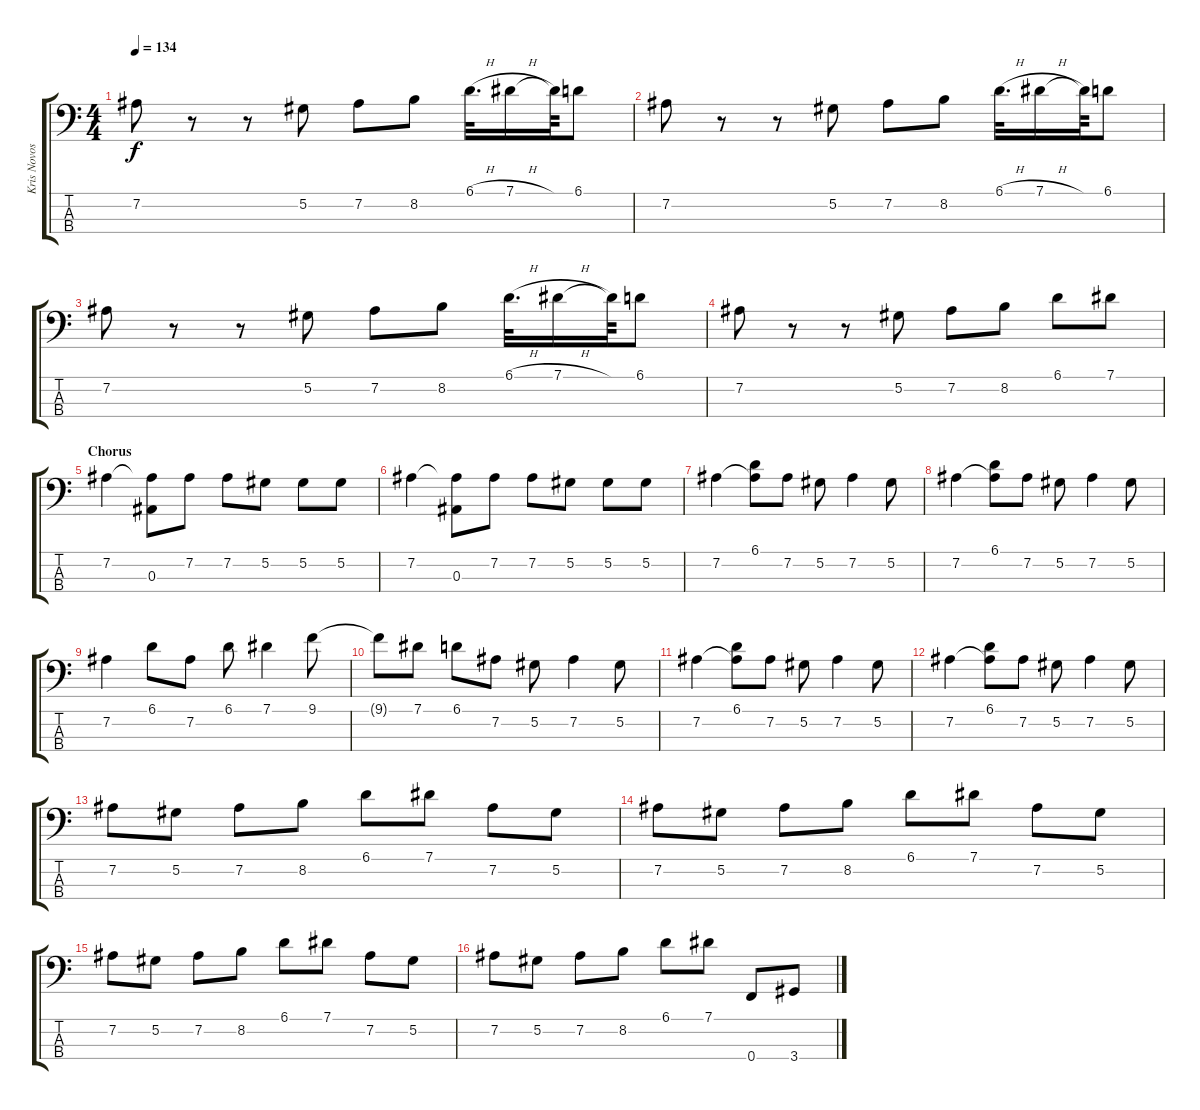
\track ("Kris Novoselic" "Kris Novos") {instrument electricbassfinger}
\staff {score tabs}
\tuning (Ab2 Eb2 Bb1 F1) {hide}
\ts (4 4)
\tempo 134
\clef f4
\ks c
7.2.8{dy f} r.8 r.8 5.2.8 7.2.8 8.2.8 6.1{h}.32{d} 7.1{h}.16 7.1{t}.64 6.1.8 |
7.2.8 r.8 r.8 5.2.8 7.2.8 8.2.8 6.1{h}.32{d} 7.1{h}.16 7.1{t}.64 6.1.8 |
7.2.8 r.8 r.8 5.2.8 7.2.8 8.2.8 6.1{h}.32{d} 7.1{h}.16 7.1{t}.64 6.1.8 |
7.2.8 r.8 r.8 5.2.8 7.2.8 8.2.8 6.1.8 7.1.8 |
\section ("" "Chorus")
7.2.4 (7.2{t} 0.3).8 7.2.8 7.2.8 5.2.8 5.2.8 5.2.8 |
7.2.4 (7.2{t} 0.3).8 7.2.8 7.2.8 5.2.8 5.2.8 5.2.8 |
7.2.4 (6.1 7.2{t}).8 7.2.8 5.2.8 7.2.4 5.2.8 |
7.2.4 (6.1 7.2{t}).8 7.2.8 5.2.8 7.2.4 5.2.8 |
7.2.4 6.1.8 7.2.8 6.1.8 7.1.4 9.1.8 |
9.1{t}.8 7.1.8 6.1.8 7.2.8 5.2.8 7.2.4 5.2.8 |
7.2.4 (6.1 7.2{t}).8 7.2.8 5.2.8 7.2.4 5.2.8 |
7.2.4 (6.1 7.2{t}).8 7.2.8 5.2.8 7.2.4 5.2.8 |
7.2.8 5.2.8 7.2.8 8.2.8 6.1.8 7.1.8 7.2.8 5.2.8 |
7.2.8 5.2.8 7.2.8 8.2.8 6.1.8 7.1.8 7.2.8 5.2.8 |
7.2.8 5.2.8 7.2.8 8.2.8 6.1.8 7.1.8 7.2.8 5.2.8 |
7.2.8 5.2.8 7.2.8 8.2.8 6.1.8 7.1.8 0.4.8 3.4.8
